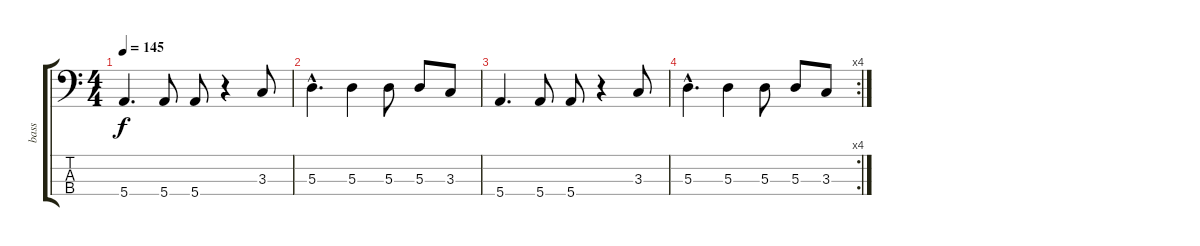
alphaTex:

\track ("bass" "bass") {instrument electricbasspick}
\staff {score tabs}
\tuning (G2 D2 A1 E1) {hide}
\ts (4 4)
\tempo 145
\clef f4
\ks c
5.4.4{d dy f} 5.4.8 5.4.8 r.4 3.3.8 |
5.3{hac}.4{d} 5.3.4 5.3.8 5.3.8 3.3.8 |
5.4.4{d} 5.4.8 5.4.8 r.4 3.3.8 |
\rc 4
5.3{hac}.4{d} 5.3.4 5.3.8 5.3.8 3.3.8
